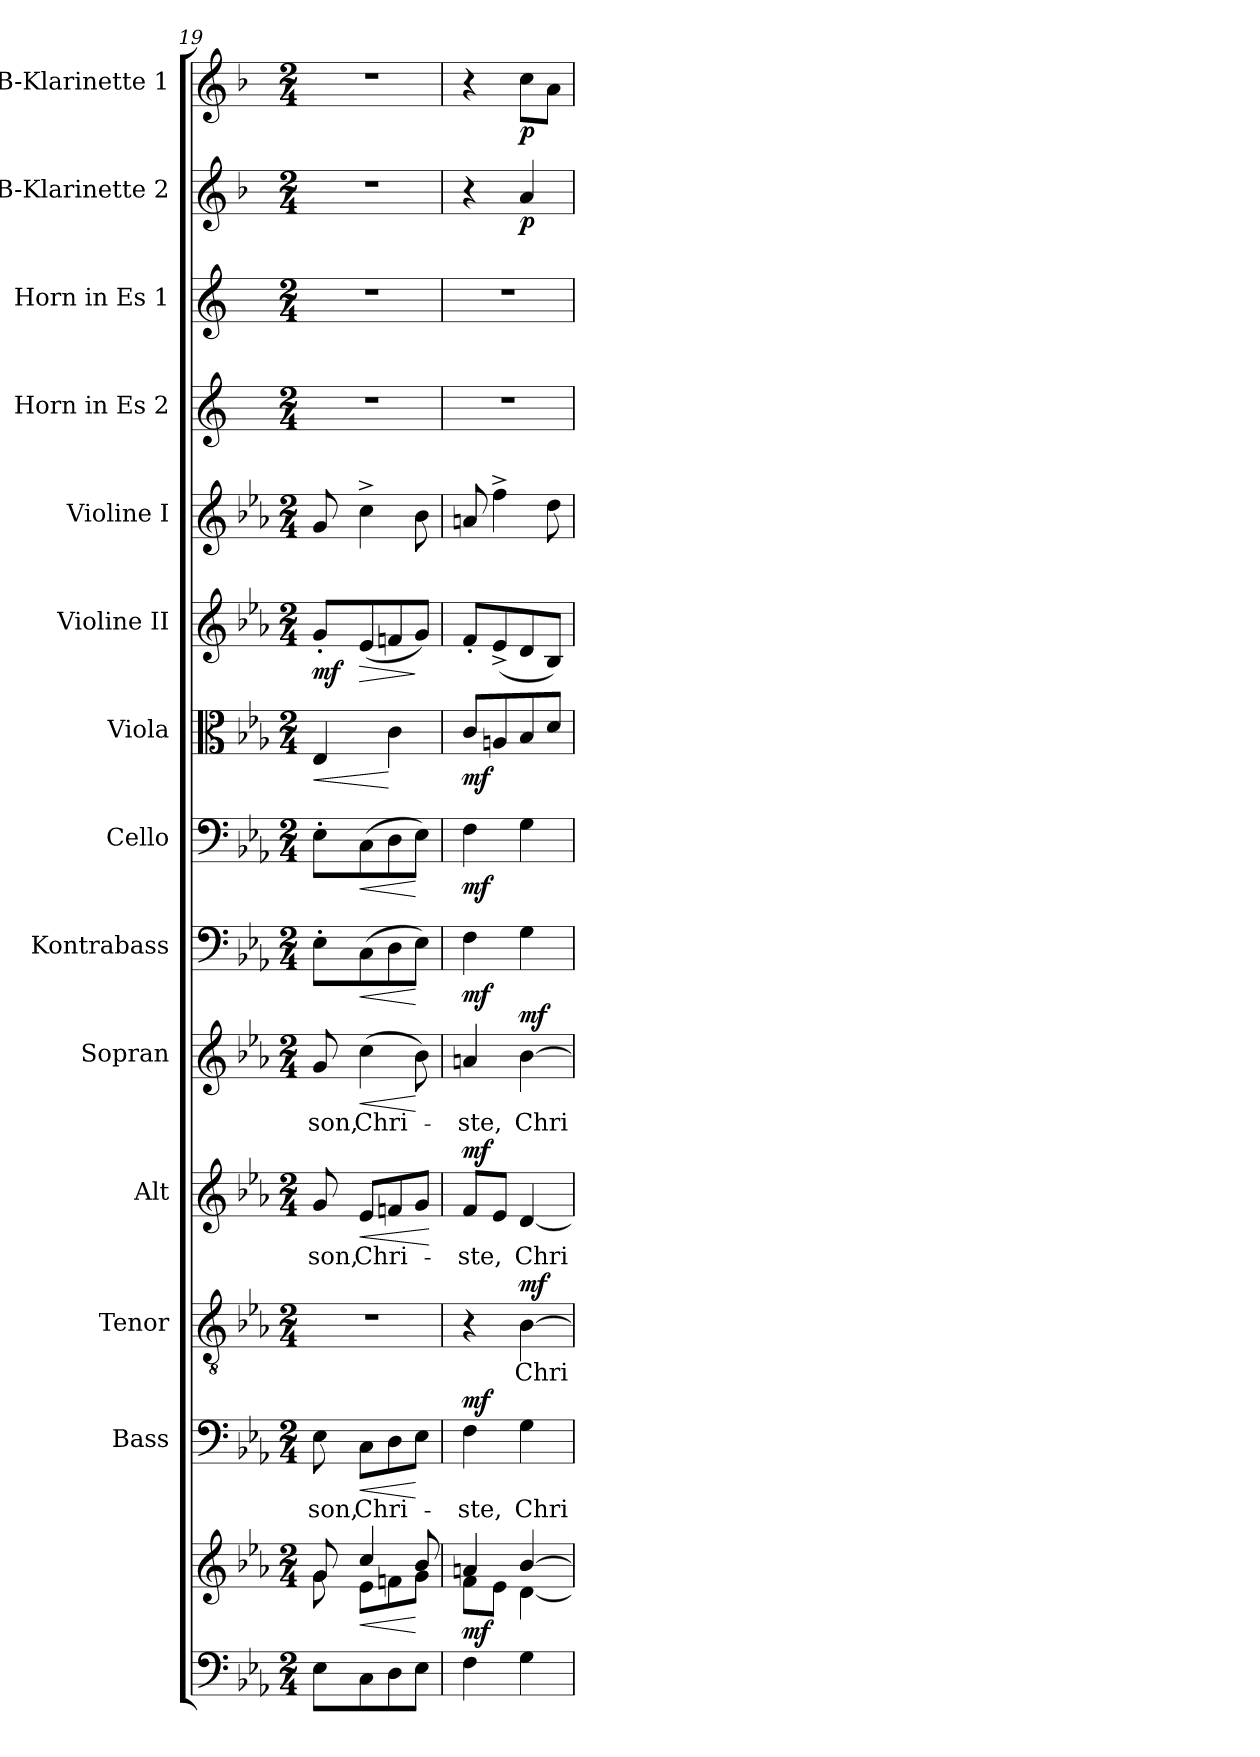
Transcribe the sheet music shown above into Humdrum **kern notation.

**kern	**kern	**dynam	**kern	**text	**dynam	**kern	**text	**dynam	**kern	**text	**dynam	**kern	**text	**dynam	**kern	**dynam	**kern	**dynam	**kern	**dynam	**kern	**dynam	**kern	**kern	**kern	**kern	**dynam	**kern	**dynam
*part14	*part14	*part14	*part13	*part13	*part13	*part12	*part12	*part12	*part11	*part11	*part11	*part10	*part10	*part10	*part9	*part9	*part8	*part8	*part7	*part7	*part6	*part6	*part5	*part4	*part3	*part2	*part2	*part1	*part1
*staff15	*staff14	*staff14/15	*staff13	*staff13	*staff13	*staff12	*staff12	*staff12	*staff11	*staff11	*staff11	*staff10	*staff10	*staff10	*staff9	*staff9	*staff8	*staff8	*staff7	*staff7	*staff6	*staff6	*staff5	*staff4	*staff3	*staff2	*staff2	*staff1	*staff1
*	*	*	*I"Bass	*	*	*I"Tenor	*	*	*I"Alt	*	*	*I"Sopran	*	*	*I"Kontrabass	*	*I"Cello	*	*I"Viola	*	*I"Violine II	*	*I"Violine I	*I"Horn in Es 2	*I"Horn in Es 1	*I"B-Klarinette 2	*	*I"B-Klarinette 1	*
*	*	*	*I'B.	*	*	*I'T.	*	*	*I'A.	*	*	*I'S.	*	*	*I'Kb.	*	*	*	*I'Vla.	*	*I'Vl. II	*	*I'Vl. I	*I'Hrn. 2	*I'Hrn. 1	*I'Kl. 2	*	*I'Kl. 1	*
*clefF4	*clefG2	*	*clefF4	*	*	*clefGv2	*	*	*clefG2	*	*	*clefG2	*	*	*clefF4	*	*clefF4	*	*clefC3	*	*clefG2	*	*clefG2	*clefG2	*clefG2	*clefG2	*	*clefG2	*
*	*	*	*	*	*	*	*	*	*	*	*	*	*	*	*ITrd7c12	*	*	*	*	*	*	*	*	*ITrd5c9	*ITrd5c9	*ITrd1c2	*	*ITrd1c2	*
*k[b-e-a-]	*k[b-e-a-]	*	*k[b-e-a-]	*	*	*k[b-e-a-]	*	*	*k[b-e-a-]	*	*	*k[b-e-a-]	*	*	*k[b-e-a-]	*	*k[b-e-a-]	*	*k[b-e-a-]	*	*k[b-e-a-]	*	*k[b-e-a-]	*k[b-e-a-]	*k[b-e-a-]	*k[b-e-a-]	*	*k[b-e-a-]	*
*E-:	*E-:	*	*E-:	*	*	*E-:	*	*	*E-:	*	*	*E-:	*	*	*E-:	*	*E-:	*	*E-:	*	*E-:	*	*E-:	*E-:	*E-:	*E-:	*	*E-:	*
*M2/4	*M2/4	*	*M2/4	*	*	*M2/4	*	*	*M2/4	*	*	*M2/4	*	*	*M2/4	*	*M2/4	*	*M2/4	*	*M2/4	*	*M2/4	*M2/4	*M2/4	*M2/4	*	*M2/4	*
=19	=19	=19	=19	=19	=19	=19	=19	=19	=19	=19	=19	=19	=19	=19	=19	=19	=19	=19	=19	=19	=19	=19	=19	=19	=19	=19	=19	=19	=19
*	*^	*	*	*	*	*	*	*	*	*	*	*	*	*	*	*	*	*	*	*	*	*	*	*	*	*	*	*	*
!	!	!	!	!	!LO:LY:b	!	!	!	!	!	!LO:LY:b	!	!	!LO:LY:b	!	!	!	!	!	!	!LO:HP:b	!	!LO:DY:b	!	!	!	!	!	!	!
8E-\L	8g/	8g\	.	8E-\	-son,	.	2r	.	.	8g/	-son,	.	8g/	-son,	.	8EE-'>\L	.	8E-'>\L	.	4E-/	<	8g'</L	mf	8g/	2r	2r	2r	.	2r	.
!	!	!	!LO:HP:b	!	!LO:LY:b	!LO:HP:b	!	!	!	!	!LO:LY:b	!LO:HP:b	!	!LO:LY:b	!LO:HP:b	!	!LO:HP:b	!	!LO:HP:b	!	!	!	!LO:HP:b	!	!	!	!	!	!	!
8C\	4cc/	8e-\L	<	8C\L	Chri-	<	.	.	.	8e-/L	Chri-	<	(>4cc\	Chri-	<	(>8CC\	<	(>8C\	<	.	.	(<8e-/	>	4cc^>\	.	.	.	.	.	.
8D\	.	8fn\	.	8D\	.	.	.	.	.	8fn/	.	.	.	.	.	8DD\	.	8D\	.	4c\	[	8fn/	.	.	.	.	.	.	.	.
8E-\J	8b-/	8g\J	[	8E-\J	.	[	.	.	.	8g/J	.	.	8b-\)	.	[	8EE-\J)	[	8E-\J)	[	.	.	8g/J)	]	8b-\	.	.	.	.	.	.
*	*v	*v	*	*	*	*	*	*	*	*	*	*	*	*	*	*	*	*	*	*	*	*	*	*	*	*	*	*	*	*
.	.	.	.	.	.	.	.	.	.	.	[	.	.	.	.	.	.	.	.	.	.	.	.	.	.	.	.	.	.
=20	=20	=20	=20	=20	=20	=20	=20	=20	=20	=20	=20	=20	=20	=20	=20	=20	=20	=20	=20	=20	=20	=20	=20	=20	=20	=20	=20	=20	=20
*	*^	*	*	*	*	*	*	*	*	*	*	*	*	*	*	*	*	*	*	*	*	*	*	*	*	*	*	*	*
!	!	!	!LO:DY:b	!	!LO:LY:b	!LO:DY:a	!	!	!	!	!LO:LY:b	!LO:DY:a	!	!LO:LY:b	!	!	!LO:DY:b	!	!LO:DY:b	!	!LO:DY:b	!	!	!	!	!	!	!	!	!
4F\	4an/	8f\L	mf	4F\	-ste,	mf	4r	.	.	8f/L	-ste,	mf	4an/	-ste,	.	4FF\	mf	4F\	mf	8c/L	mf	8f'</L	.	8an/	2r	2r	4r	.	4r	.
.	.	8e-\J	.	.	.	.	.	.	.	8e-/J	.	.	.	.	.	.	.	.	.	8An/	.	(<8e-^</	.	4ff^>\	.	.	.	.	.	.
!	!	!	!	!	!LO:LY:b	!	!	!LO:LY:b	!LO:DY:a	!	!LO:LY:b	!	!	!LO:LY:b	!LO:DY:a	!	!	!	!	!	!	!	!	!	!	!	!	!LO:DY:b	!	!LO:DY:b
4G\	[>4b-/	[<4d\	.	4G\	Chri-	.	[4B-\	Chri-	mf	[4d/	Chri-	.	[4b-\	Chri-	mf	4GG\	.	4G\	.	8B-/	.	8d/	.	.	.	.	4g/	p	8b-\L	p
.	.	.	.	.	.	.	.	.	.	.	.	.	.	.	.	.	.	.	.	8d/J	.	8B-/J)	.	8dd\	.	.	.	.	8g\J	.
*	*v	*v	*	*	*	*	*	*	*	*	*	*	*	*	*	*	*	*	*	*	*	*	*	*	*	*	*	*	*	*
=	=	=	=	=	=	=	=	=	=	=	=	=	=	=	=	=	=	=	=	=	=	=	=	=	=	=	=	=	=
*-	*-	*-	*-	*-	*-	*-	*-	*-	*-	*-	*-	*-	*-	*-	*-	*-	*-	*-	*-	*-	*-	*-	*-	*-	*-	*-	*-	*-	*-
